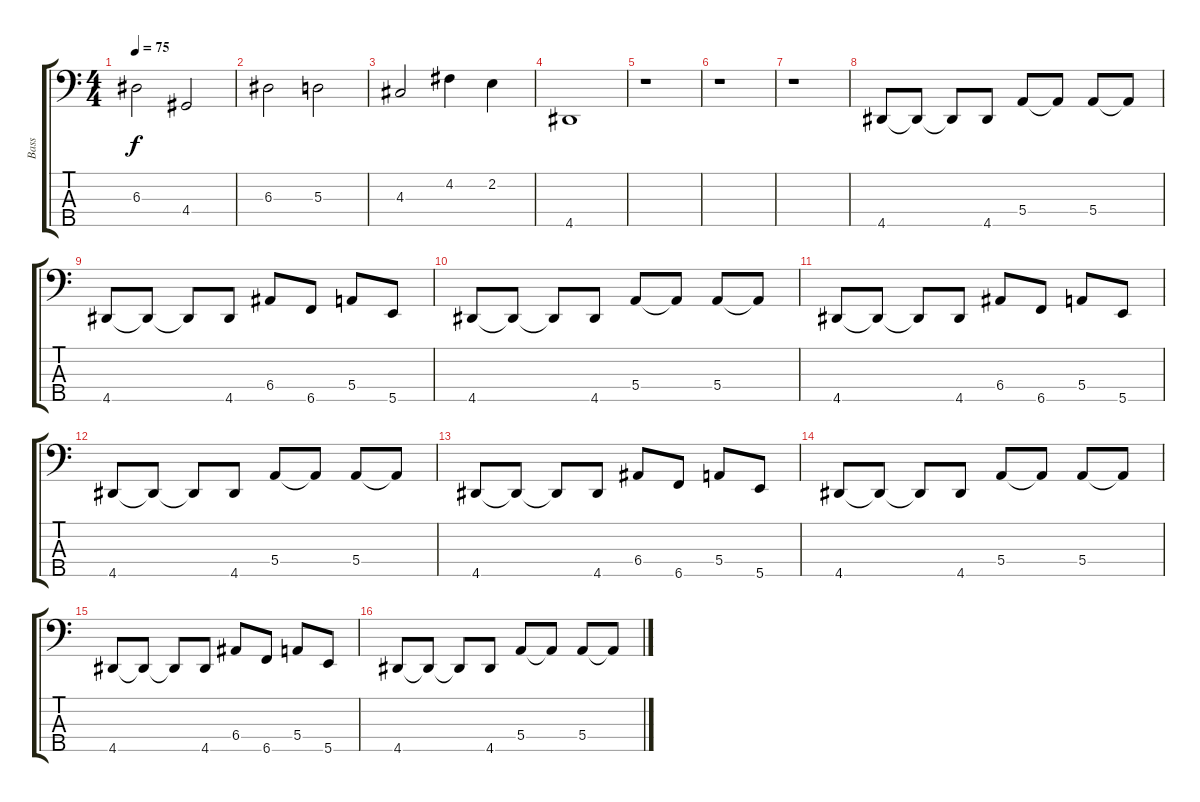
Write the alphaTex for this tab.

\track ("Bass" "Bass") {instrument electricbasspick}
\staff {score tabs}
\tuning (G2 D2 A1 E1 B0) {hide}
\ts (4 4)
\tempo 75
\clef f4
\ks c
6.3.2{dy f} 4.4.2 |
6.3.2 5.3.2 |
4.3.2 4.2.4 2.2.4 |
4.5.1 |
r.1 |
r.1 |
r.1 |
4.5.8 4.5{t}.8 4.5{t}.8 4.5.8 5.4.8 5.4{t}.8 5.4.8 5.4{t}.8 |
4.5.8 4.5{t}.8 4.5{t}.8 4.5.8 6.4.8 6.5.8 5.4.8 5.5.8 |
4.5.8 4.5{t}.8 4.5{t}.8 4.5.8 5.4.8 5.4{t}.8 5.4.8 5.4{t}.8 |
4.5.8 4.5{t}.8 4.5{t}.8 4.5.8 6.4.8 6.5.8 5.4.8 5.5.8 |
4.5.8 4.5{t}.8 4.5{t}.8 4.5.8 5.4.8 5.4{t}.8 5.4.8 5.4{t}.8 |
4.5.8 4.5{t}.8 4.5{t}.8 4.5.8 6.4.8 6.5.8 5.4.8 5.5.8 |
4.5.8 4.5{t}.8 4.5{t}.8 4.5.8 5.4.8 5.4{t}.8 5.4.8 5.4{t}.8 |
4.5.8 4.5{t}.8 4.5{t}.8 4.5.8 6.4.8 6.5.8 5.4.8 5.5.8 |
4.5.8 4.5{t}.8 4.5{t}.8 4.5.8 5.4.8 5.4{t}.8 5.4.8 5.4{t}.8
